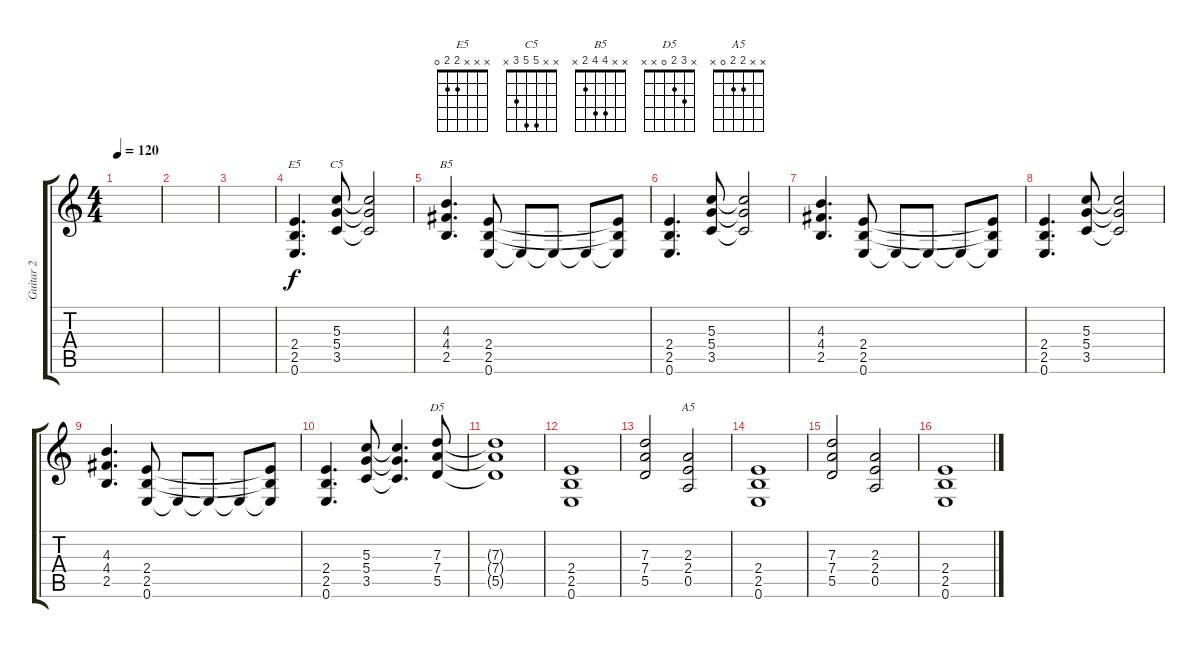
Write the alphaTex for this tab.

\track ("Guitar 2" "Guitar 2") {instrument acousticguitarnylon}
\staff {score tabs}
\tuning (E4 B3 G3 D3 A2 E2) {hide}
\chord ("E5" x x x 2 2 0)
\chord ("C5" x x 5 5 3 x)
\chord ("B5" x x 4 4 2 x)
\chord ("D5" x 3 2 0 x x)
\chord ("A5" x x 2 2 0 x)
\ts (4 4)
\tempo 120
\clef g2
\ks c
|
|
|
(2.4 2.5 0.6).4{d ch "E5" volume 12 instrument overdrivenguitar} (5.3 5.4 3.5).8{ch "C5"} (5.3{t} 5.4{t} 3.5{t}).2 |
(4.3 4.4 2.5).4{d ch "B5"} (2.4 2.5 0.6).8 0.6{t}.8 0.6{t}.8 0.6{t}.8 (2.4{t} 2.5{t} 0.6{t}).8 |
(2.4 2.5 0.6).4{d} (5.3 5.4 3.5).8 (5.3{t} 5.4{t} 3.5{t}).2 |
(4.3 4.4 2.5).4{d} (2.4 2.5 0.6).8 0.6{t}.8 0.6{t}.8 0.6{t}.8 (2.4{t} 2.5{t} 0.6{t}).8 |
(2.4 2.5 0.6).4{d} (5.3 5.4 3.5).8 (5.3{t} 5.4{t} 3.5{t}).2 |
(4.3 4.4 2.5).4{d} (2.4 2.5 0.6).8 0.6{t}.8 0.6{t}.8 0.6{t}.8 (2.4{t} 2.5{t} 0.6{t}).8 |
(2.4 2.5 0.6).4{d} (5.3 5.4 3.5).8 (5.3{t} 5.4{t} 3.5{t}).4{d} (7.3 7.4 5.5).8{ch "D5"} |
(7.3{t} 7.4{t} 5.5{t}).1 |
(2.4 2.5 0.6).1 |
(7.3 7.4 5.5).2 (2.3 2.4 0.5).2{ch "A5"} |
(2.4 2.5 0.6).1 |
(7.3 7.4 5.5).2 (2.3 2.4 0.5).2 |
(2.4 2.5 0.6).1
